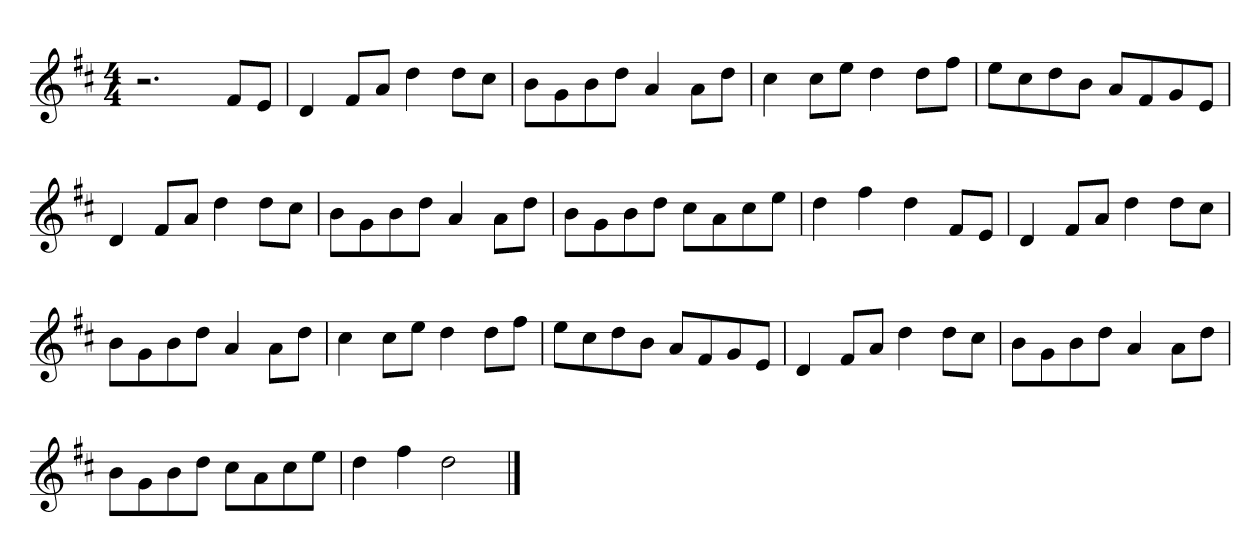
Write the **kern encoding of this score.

**kern
*part1
*staff1
*clefG2
*k[f#c#]
*M4/4
=
2.r
8f#/L
8e/J
=
4d/
8f#/L
8a/J
4dd\
8dd\L
8cc#\J
=
8b\L
8g\
8b\
8dd\J
4a/
8a\L
8dd\J
=
4cc#\
8cc#\L
8ee\J
4dd\
8dd\L
8ff#\J
=
8ee\L
8cc#\
8dd\
8b\J
8a/L
8f#/
8g/
8e/J
=
4d/
8f#/L
8a/J
4dd\
8dd\L
8cc#\J
=
8b\L
8g\
8b\
8dd\J
4a/
8a\L
8dd\J
=
8b\L
8g\
8b\
8dd\J
8cc#\L
8a\
8cc#\
8ee\J
=
4dd\
4ff#\
4dd\
8f#/L
8e/J
=
4d/
8f#/L
8a/J
4dd\
8dd\L
8cc#\J
=
8b\L
8g\
8b\
8dd\J
4a/
8a\L
8dd\J
=
4cc#\
8cc#\L
8ee\J
4dd\
8dd\L
8ff#\J
=
8ee\L
8cc#\
8dd\
8b\J
8a/L
8f#/
8g/
8e/J
=
4d/
8f#/L
8a/J
4dd\
8dd\L
8cc#\J
=
8b\L
8g\
8b\
8dd\J
4a/
8a\L
8dd\J
=
8b\L
8g\
8b\
8dd\J
8cc#\L
8a\
8cc#\
8ee\J
=
4dd\
4ff#\
2dd\
==
*-
